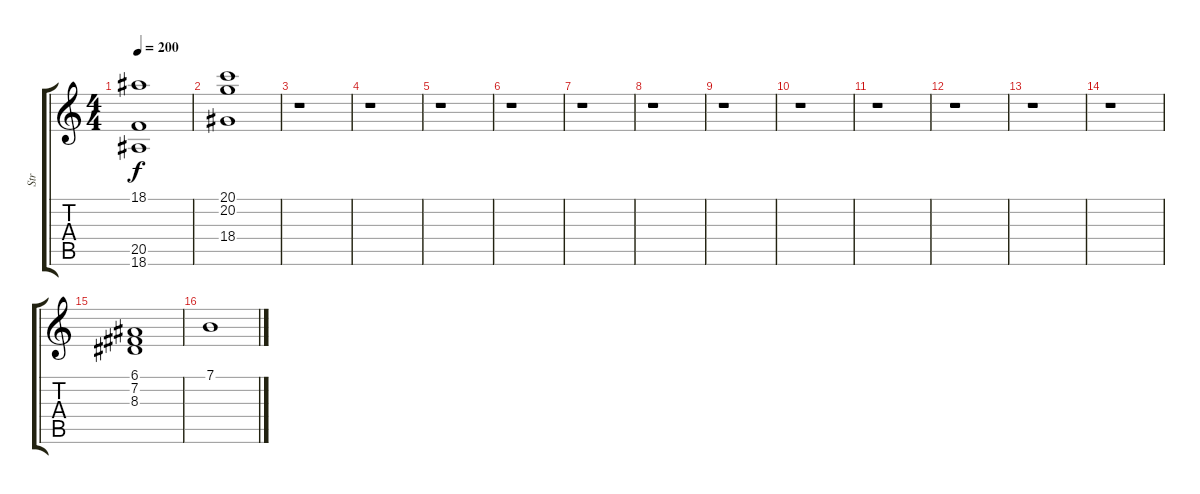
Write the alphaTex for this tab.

\track ("Str" "Str") {instrument stringensemble2}
\staff {score tabs}
\tuning (E4 B3 G3 D3 A2 E2) {hide}
\ts (4 4)
\tempo 200
\clef g2
\ks c
(18.1 20.5 18.6).1{dy f} |
(20.1 20.2 18.4).1 |
r.1 |
r.1 |
r.1 |
r.1 |
r.1 |
r.1 |
r.1 |
r.1 |
r.1 |
r.1 |
r.1 |
r.1 |
(6.1 7.2 8.3).1 |
7.1.1
